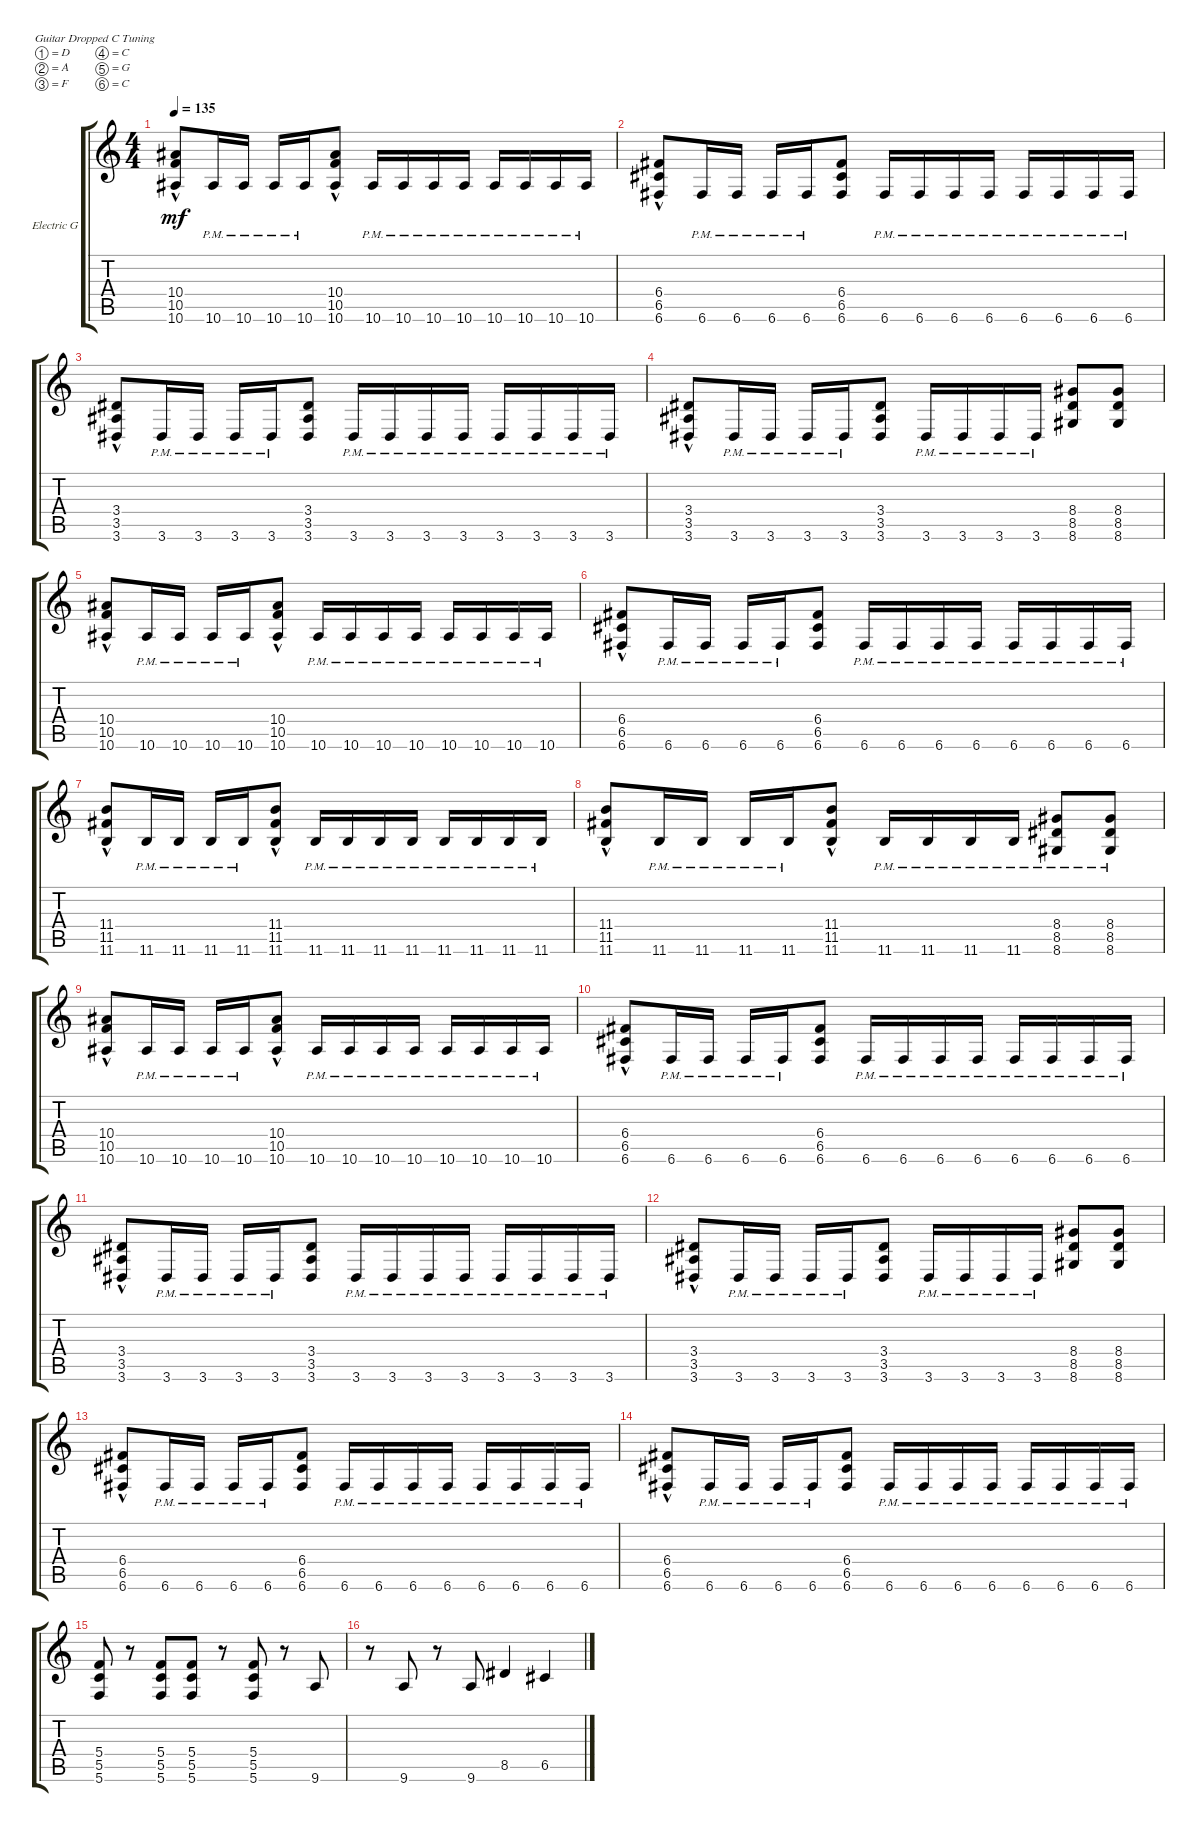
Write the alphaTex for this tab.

\defaultSystemsLayout 4
\bracketExtendMode groupsimilarinstruments
\firstSystemTrackNameOrientation horizontal
\otherSystemsTrackNameOrientation horizontal
\track ("Electric Guitar" "Electric G") {instrument distortionguitar}
\staff {score tabs}
\tuning (D4 A3 F3 C3 G2 C2)
\ts (4 4)
\tempo 135
\clef g2
\ks c
(10.6{hac} 10.5 10.4).8{dy mf} 10.6{pm}.16 10.6{pm}.16 10.6{pm}.16 10.6{pm}.16 (10.6{hac} 10.5{hac} 10.4{hac}).8 10.6{pm}.16 10.6{pm}.16 10.6{pm}.16 10.6{pm}.16 10.6{pm}.16 10.6{pm}.16 10.6{pm}.16 10.6{pm}.16 |
(6.6{hac} 6.5 6.4).8 6.6{pm}.16 6.6{pm}.16 6.6{pm}.16 6.6{pm}.16 (6.6 6.5 6.4).8 6.6{pm}.16 6.6{pm}.16 6.6{pm}.16 6.6{pm}.16 6.6{pm}.16 6.6{pm}.16 6.6{pm}.16 6.6{pm}.16 |
(3.6{hac} 3.5 3.4).8 3.6{pm}.16 3.6{pm}.16 3.6{pm}.16 3.6{pm}.16 (3.6 3.5 3.4).8 3.6{pm}.16 3.6{pm}.16 3.6{pm}.16 3.6{pm}.16 3.6{pm}.16 3.6{pm}.16 3.6{pm}.16 3.6{pm}.16 |
(3.6{hac} 3.5 3.4).8 3.6{pm}.16 3.6{pm}.16 3.6{pm}.16 3.6{pm}.16 (3.6 3.5 3.4).8 3.6{pm}.16 3.6{pm}.16 3.6{pm}.16 3.6{pm}.16 (8.6 8.5 8.4).8 (8.6 8.5 8.4).8 |
(10.6{hac} 10.5 10.4).8 10.6{pm}.16 10.6{pm}.16 10.6{pm}.16 10.6{pm}.16 (10.6{hac} 10.5{hac} 10.4{hac}).8 10.6{pm}.16 10.6{pm}.16 10.6{pm}.16 10.6{pm}.16 10.6{pm}.16 10.6{pm}.16 10.6{pm}.16 10.6{pm}.16 |
(6.6{hac} 6.5 6.4).8 6.6{pm}.16 6.6{pm}.16 6.6{pm}.16 6.6{pm}.16 (6.6 6.5 6.4).8 6.6{pm}.16 6.6{pm}.16 6.6{pm}.16 6.6{pm}.16 6.6{pm}.16 6.6{pm}.16 6.6{pm}.16 6.6{pm}.16 |
(11.6{hac} 11.5 11.4).8 11.6{pm}.16 11.6{pm}.16 11.6{pm}.16 11.6{pm}.16 (11.6{hac} 11.5{hac} 11.4{hac}).8 11.6{pm}.16 11.6{pm}.16 11.6{pm}.16 11.6{pm}.16 11.6{pm}.16 11.6{pm}.16 11.6{pm}.16 11.6{pm}.16 |
(11.4 11.5 11.6{hac}).8 11.6{pm}.16 11.6{pm}.16 11.6{pm}.16 11.6{pm}.16 (11.4{hac} 11.5{hac} 11.6{hac}).8 11.6{pm}.16 11.6{pm}.16 11.6{pm}.16 11.6{pm}.16 (8.6{pm} 8.5{pm} 8.4{pm}).8 (8.6{pm} 8.5{pm} 8.4{pm}).8 |
(10.6{hac} 10.5 10.4).8 10.6{pm}.16 10.6{pm}.16 10.6{pm}.16 10.6{pm}.16 (10.6{hac} 10.5{hac} 10.4{hac}).8 10.6{pm}.16 10.6{pm}.16 10.6{pm}.16 10.6{pm}.16 10.6{pm}.16 10.6{pm}.16 10.6{pm}.16 10.6{pm}.16 |
(6.6{hac} 6.5 6.4).8 6.6{pm}.16 6.6{pm}.16 6.6{pm}.16 6.6{pm}.16 (6.6 6.5 6.4).8 6.6{pm}.16 6.6{pm}.16 6.6{pm}.16 6.6{pm}.16 6.6{pm}.16 6.6{pm}.16 6.6{pm}.16 6.6{pm}.16 |
(3.6{hac} 3.5 3.4).8 3.6{pm}.16 3.6{pm}.16 3.6{pm}.16 3.6{pm}.16 (3.6 3.5 3.4).8 3.6{pm}.16 3.6{pm}.16 3.6{pm}.16 3.6{pm}.16 3.6{pm}.16 3.6{pm}.16 3.6{pm}.16 3.6{pm}.16 |
(3.6{hac} 3.5 3.4).8 3.6{pm}.16 3.6{pm}.16 3.6{pm}.16 3.6{pm}.16 (3.6 3.5 3.4).8 3.6{pm}.16 3.6{pm}.16 3.6{pm}.16 3.6{pm}.16 (8.6 8.5 8.4).8 (8.6 8.5 8.4).8 |
(6.6{hac} 6.5 6.4).8 6.6{pm}.16 6.6{pm}.16 6.6{pm}.16 6.6{pm}.16 (6.6 6.5 6.4).8 6.6{pm}.16 6.6{pm}.16 6.6{pm}.16 6.6{pm}.16 6.6{pm}.16 6.6{pm}.16 6.6{pm}.16 6.6{pm}.16 |
(6.6{hac} 6.5 6.4).8 6.6{pm}.16 6.6{pm}.16 6.6{pm}.16 6.6{pm}.16 (6.6 6.5 6.4).8 6.6{pm}.16 6.6{pm}.16 6.6{pm}.16 6.6{pm}.16 6.6{pm}.16 6.6{pm}.16 6.6{pm}.16 6.6{pm}.16 |
(5.6 5.5 5.4).8 r.8 (5.4 5.5 5.6).8 (5.6 5.5 5.4).8 r.8 (5.6 5.5 5.4).8 r.8 9.6.8 |
r.8 9.6.8 r.8 9.6.8 8.5.4 6.5.4
